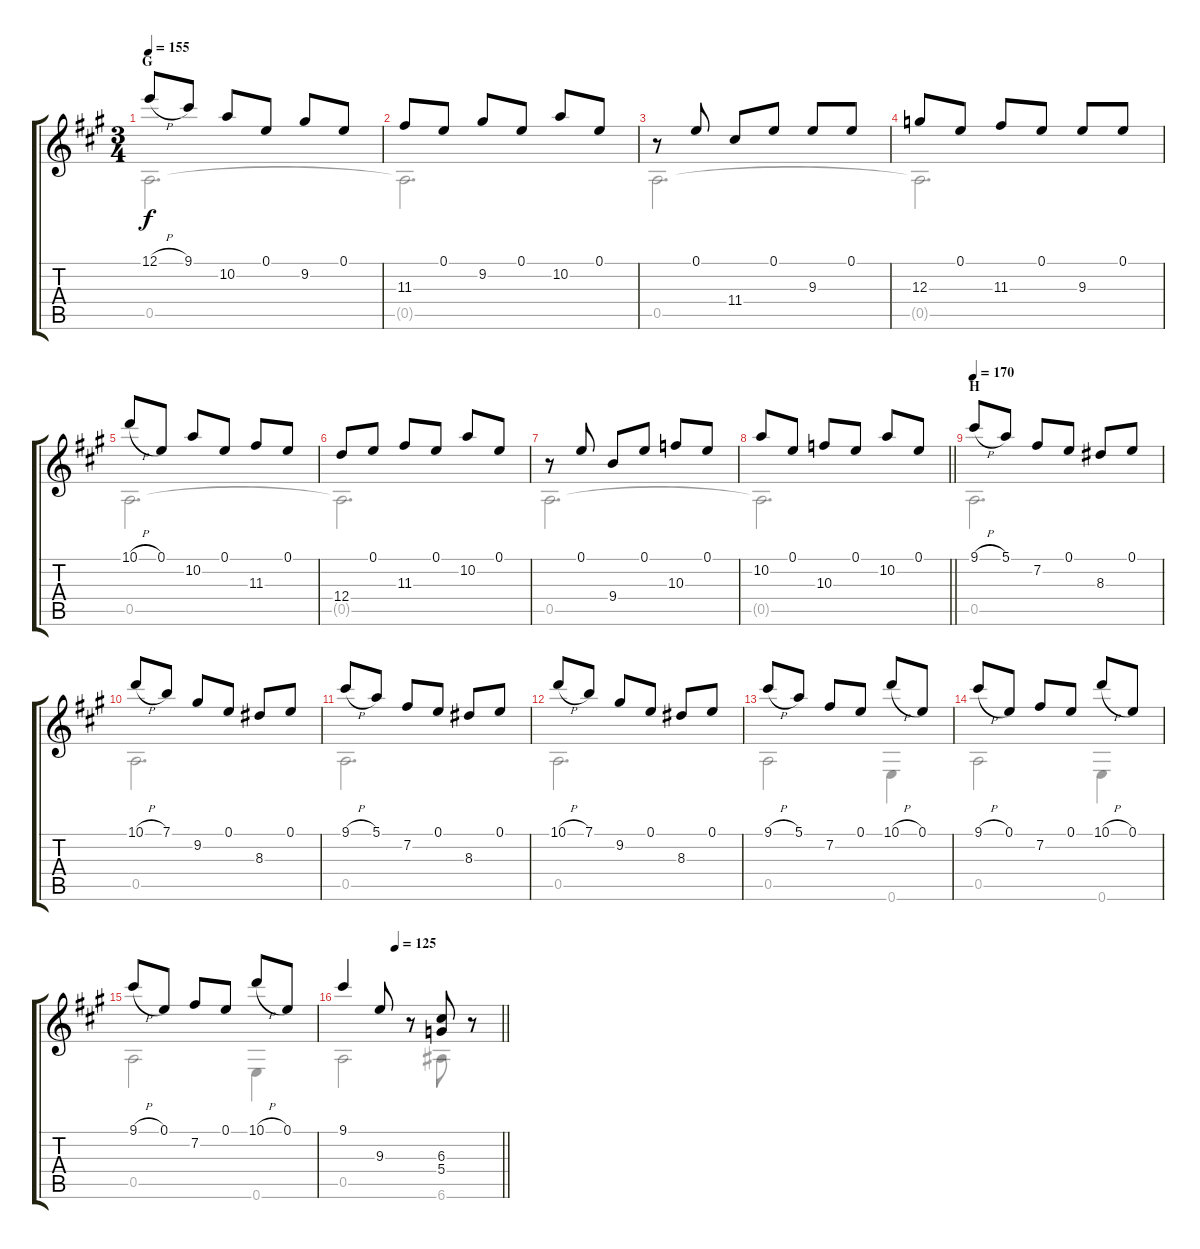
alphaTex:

\track "" {instrument acousticguitarsteel}
\staff {score tabs}
\tuning (E4 B3 G3 D3 A2 E2) {hide}
\voice
\ts (3 4)
\section ("" "G")
\tempo 155
\clef g2
\ks a
12.1{h}.8{dy f} 9.1.8 10.2.8 0.1.8 9.2.8 0.1.8 |
11.3.8 0.1.8 9.2.8 0.1.8 10.2.8 0.1.8 |
r.8 0.1.8 11.4.8 0.1.8 9.3.8 0.1.8 |
12.3.8 0.1.8 11.3.8 0.1.8 9.3.8 0.1.8 |
10.1{h}.8 0.1.8 10.2.8 0.1.8 11.3.8 0.1.8 |
12.4.8 0.1.8 11.3.8 0.1.8 10.2.8 0.1.8 |
r.8 0.1.8 9.4.8 0.1.8 10.3.8 0.1.8 |
\barLineRight lightlight
10.2.8 0.1.8 10.3.8 0.1.8 10.2.8 0.1.8 |
\section ("" "H")
\tempo 170
9.1{h}.8 5.1.8 7.2.8 0.1.8 8.3.8 0.1.8 |
10.1{h}.8 7.1.8 9.2.8 0.1.8 8.3.8 0.1.8 |
9.1{h}.8 5.1.8 7.2.8 0.1.8 8.3.8 0.1.8 |
10.1{h}.8 7.1.8 9.2.8 0.1.8 8.3.8 0.1.8 |
9.1{h}.8 5.1.8 7.2.8 0.1.8 10.1{h}.8 0.1.8 |
9.1{h}.8 0.1.8 7.2.8 0.1.8 10.1{h}.8 0.1.8 |
9.1{h}.8 0.1.8 7.2.8 0.1.8 10.1{h}.8 0.1.8 |
\tempo (125 0.3333333333333333)
\barLineRight lightlight
9.1.4 9.3.8 r.8 (6.3 5.4).8 r.8
\voice
\clef g2
\ottava regular
\simile none
\ks a
0.5.2{d dy f} |
0.5{t}.2{d} |
0.5.2{d} |
0.5{t}.2{d} |
0.5.2{d} |
0.5{t}.2{d} |
0.5.2{d} |
\barLineRight lightlight
0.5{t}.2{d} |
0.5.2{d} |
0.5.2{d} |
0.5.2{d} |
0.5.2{d} |
0.5.2 0.6.4 |
0.5.2 0.6.4 |
0.5.2 0.6.4 |
\barLineRight lightlight
0.5.2 6.6.8 r.8
